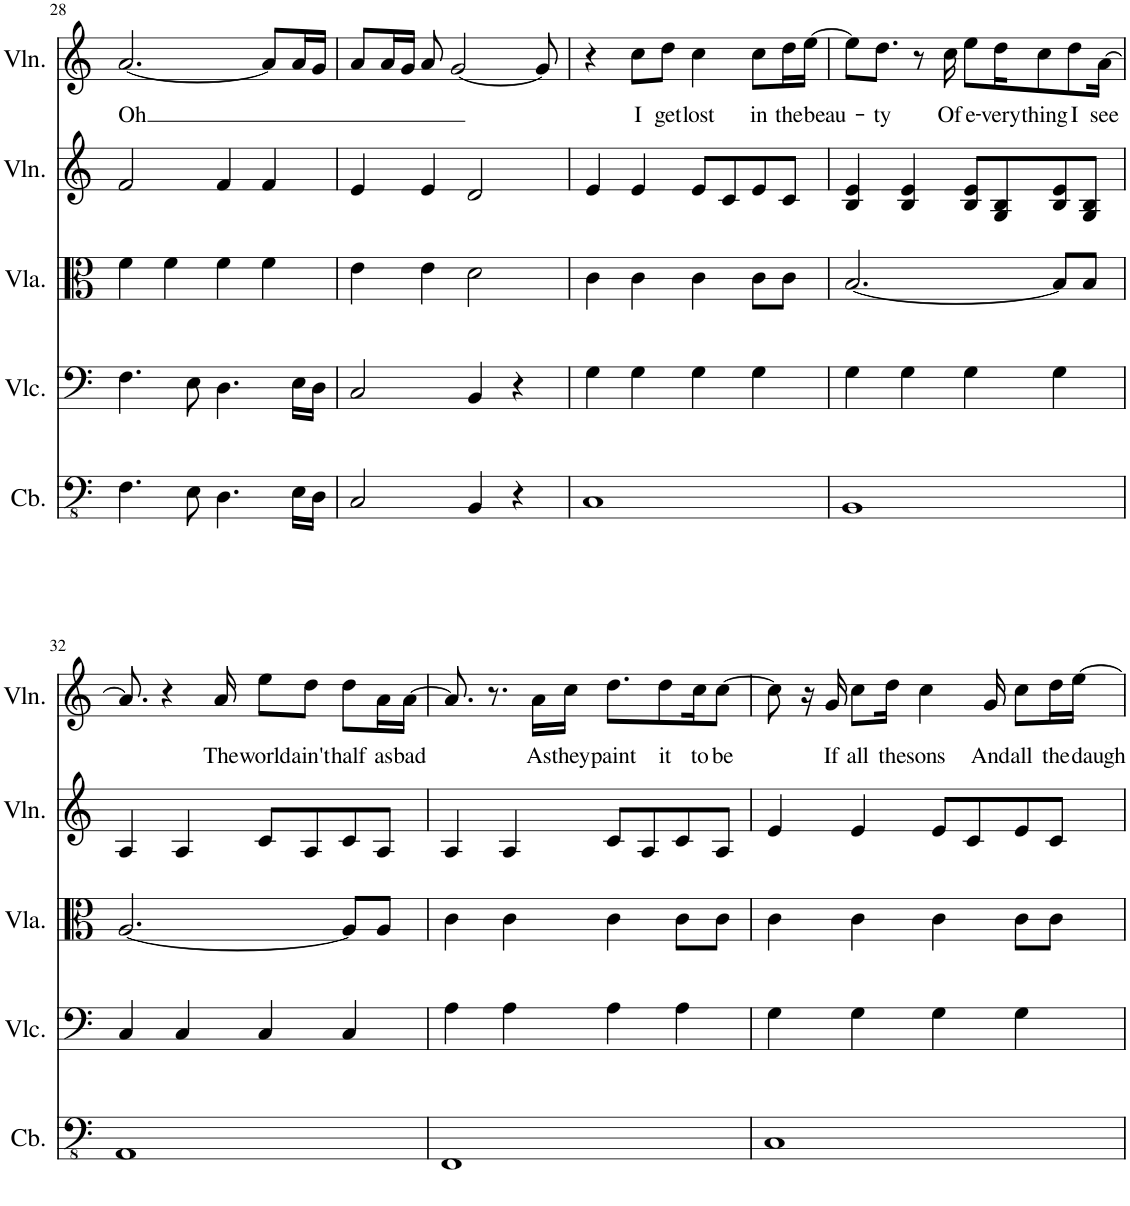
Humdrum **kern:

**kern	**kern	**kern	**kern	**kern	**text
*part5	*part4	*part3	*part2	*part1	*part1
*staff5	*staff4	*staff3	*staff2	*staff1	*staff1
*I"Contrabass	*I"Violoncello	*I"Viola	*I"Violin	*I"Violin	*
*I'Cb.	*I'Vlc.	*I'Vla.	*I'Vln.	*I'Vln.	*
!!LO:PB:g=z
*clefFv4	*clefF4	*clefC3	*clefG2	*clefG2	*
*Trd7c12	*	*	*	*	*
*k[]	*k[]	*k[]	*k[]	*k[]	*
*M4/4	*M4/4	*M4/4	*M4/4	*M4/4	*
=28	=28	=28	=28	=28	=28
!	!	!	!	!	!LO:LY:b
4.FF\	4.F\	4f\	2f/	[2.a/	Oh
.	.	4f\	.	.	.
8EE\	8E\	.	.	.	.
4.DD\	4.D\	4f\	4f/	.	.
.	.	4f\	4f/	8a/L]	.
16EE\LL	16E\LL	.	.	16a/L	.
16DD\JJ	16D\JJ	.	.	16g/JJ	.
=29	=29	=29	=29	=29	=29
2CC/	2C/	4e\	4e/	8a/L	.
.	.	.	.	16a/L	.
.	.	.	.	16g/JJ	.
.	.	4e\	4e/	8a/	.
.	.	.	.	[2g/	.
4BBB/	4BB/	2d\	2d/	.	.
4r	4r	.	.	.	.
.	.	.	.	8g/]	.
=30	=30	=30	=30	=30	=30
1CC	4G\	4c\	4e/	4r	.
!	!	!	!	!	!LO:LY:b
.	4G\	4c\	4e/	8cc\L	I
!	!	!	!	!	!LO:LY:b
.	.	.	.	8dd\J	get
!	!	!	!	!	!LO:LY:b
.	4G\	4c\	8e/L	4cc\	lost
.	.	.	8c/	.	.
!	!	!	!	!	!LO:LY:b
.	4G\	8c\L	8e/	8cc\L	in
!	!	!	!	!	!LO:LY:b
.	.	8c\J	8c/J	16dd\L	the
!	!	!	!	!	!LO:LY:b
.	.	.	.	[16ee\JJ	beau-
=31	=31	=31	=31	=31	=31
1BBB	4G\	[2.B/	4B/ 4e/	8ee\L]	.
!	!	!	!	!	!LO:LY:b
.	.	.	.	8.dd\J	-ty
.	4G\	.	4B/ 4e/	.	.
.	.	.	.	8r	.
!	!	!	!	!	!LO:LY:b
.	.	.	.	16cc\	Of
!	!	!	!	!	!LO:LY:b
.	4G\	.	8B/ 8e/L	8ee\L	e-
!	!	!	!	!	!LO:LY:b
.	.	.	8G/ 8B/	16dd\K	-very
!	!	!	!	!	!LO:LY:b
.	.	.	.	8cc\	thing
.	4G\	8B/L]	8B/ 8e/	.	.
!	!	!	!	!	!LO:LY:b
.	.	.	.	8dd\	I
.	.	8B/J	8G/ 8B/J	.	.
!	!	!	!	!	!LO:LY:b
.	.	.	.	[16a\Jk	see
!!LO:LB:g=z
=32	=32	=32	=32	=32	=32
1AAA	4C/	[2.A/	4A/	8.a/]	.
.	.	.	.	4r	.
.	4C/	.	4A/	.	.
!	!	!	!	!	!LO:LY:b
.	.	.	.	16a/	The
!	!	!	!	!	!LO:LY:b
.	4C/	.	8c/L	8ee\L	world
!	!	!	!	!	!LO:LY:b
.	.	.	8A/	8dd\J	ain't
!	!	!	!	!	!LO:LY:b
.	4C/	8A/L]	8c/	8dd\L	half
!	!	!	!	!	!LO:LY:b
.	.	8A/J	8A/J	16a\L	as
!	!	!	!	!	!LO:LY:b
.	.	.	.	[16a\JJ	bad
=33	=33	=33	=33	=33	=33
1FFF	4A\	4c\	4A/	8.a/]	.
.	.	.	.	8.r	.
.	4A\	4c\	4A/	.	.
!	!	!	!	!	!LO:LY:b
.	.	.	.	16a\LL	As
!	!	!	!	!	!LO:LY:b
.	.	.	.	16cc\JJ	they
!	!	!	!	!	!LO:LY:b
.	4A\	4c\	8c/L	8.dd\L	paint
.	.	.	8A/	.	.
!	!	!	!	!	!LO:LY:b
.	.	.	.	8dd\	it
.	4A\	8c\L	8c/	.	.
!	!	!	!	!	!LO:LY:b
.	.	.	.	16cc\K	to
!	!	!	!	!	!LO:LY:b
.	.	8c\J	8A/J	[8cc\J	be
=34	=34	=34	=34	=34	=34
1CC	4G\	4c\	4e/	8cc\]	.
.	.	.	.	16r	.
!	!	!	!	!	!LO:LY:b
.	.	.	.	16g/	If
!	!	!	!	!	!LO:LY:b
.	4G\	4c\	4e/	8cc\L	all
!	!	!	!	!	!LO:LY:b
.	.	.	.	16dd\Jk	the
!	!	!	!	!	!LO:LY:b
.	.	.	.	4cc\	sons
.	4G\	4c\	8e/L	.	.
.	.	.	8c/	.	.
!	!	!	!	!	!LO:LY:b
.	.	.	.	16g/	And
!	!	!	!	!	!LO:LY:b
.	4G\	8c\L	8e/	8cc\L	all
!	!	!	!	!	!LO:LY:b
.	.	8c\J	8c/J	16dd\L	the
!	!	!	!	!	!LO:LY:b
.	.	.	.	[16ee\JJ	daugh-
=	=	=	=	=	=
*-	*-	*-	*-	*-	*-
